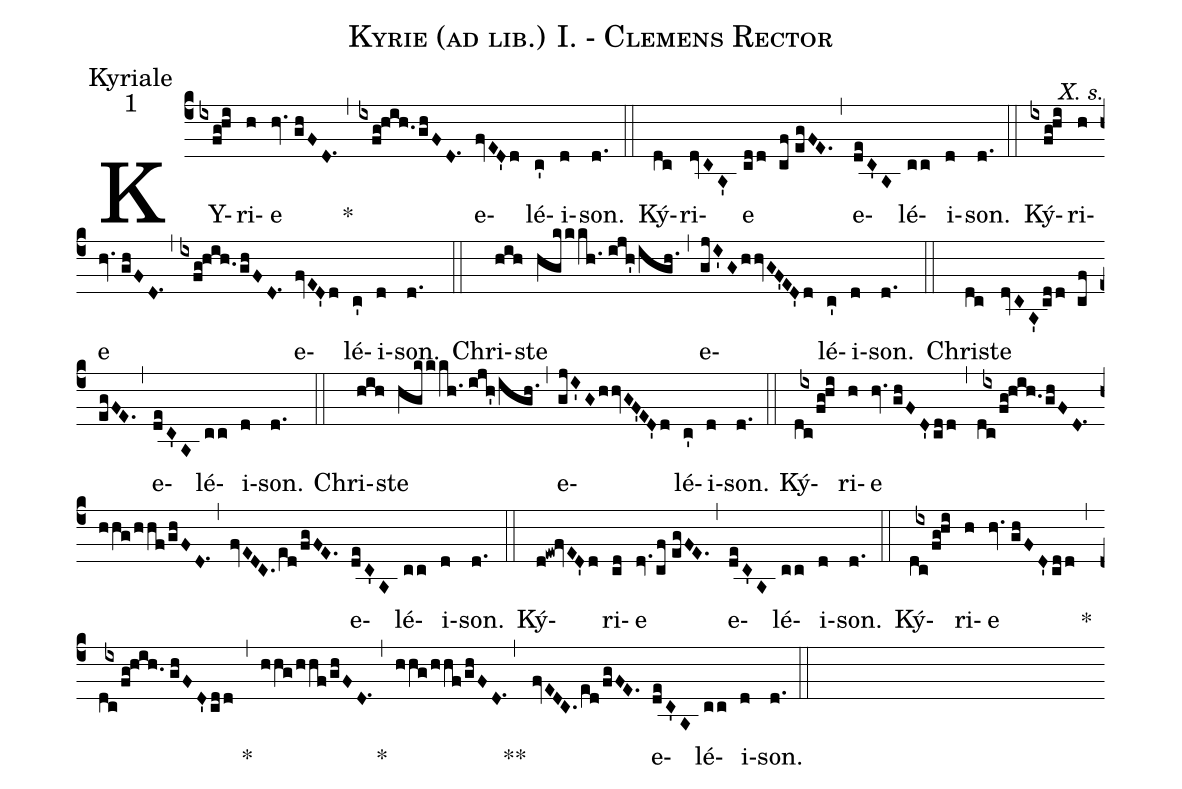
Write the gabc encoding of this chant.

name:Kyrie (ad lib.) I. - Clemens Rector;
office-part:Kyriale;
mode:1;
commentary:X. s.;
%%
(c4) KY(ixfg!hi)ri(h)e(hv.//ghFD.1) <clear>*(,) (ixfg!hih.ghFD.1) e(fvED'd)lé(c')i(d)son.(d.) (::)
Ký(dc)ri(dv[ll:1]/CA')e(cdd cf//egFE.) (,) e(de[ll:1]/C'A)lé(cc)i(d)son.(d.) (::)
Ký(ixfg!hi)ri(h)e(hv.//ghFD.1) (,) (ixfg!hih.ghFD.1) e(fvED'd)lé(c')i(d)son.(d.) (::)

Chri(hih)ste(hgkkkh.//ijh'/igh.) (,) e(gjI'GhhvGF'ED'd)lé(c')i(d)son.(d.) (::)
Chri(dc)ste(dv[ll:1]/CA'cdd cf//egFE.) (,) e(de[ll:1]/C'A)lé(cc)i(d)son.(d.) (::)
Chri(hih)ste(hgkkkh.//ijh'/igh.) (,) e(gjI'GhhvGF'ED'd)lé(c')i(d)son.(d.) (::)

Ký(dc/[1]{/[-4]ix}fg!hi)ri(h)e(hv.//ghFD'cdd) (,) (dc/[1]{/[-4]ix}fg!hih.ghFD.1//hhg/hhf/ghFD.1) (,) (fvEDC.e[ll:1]d/fgFE.) e(de[ll:1]/C'A)lé(cc)i(d)son.(d.) (::)
Ký(d!ew!fvED'd)ri(cd)e(dv.cf//egFE.) (,) e(de[ll:1]/C'A)lé(cc)i(d)son.(d.) (::)
Ký(dc/[1]{/[-4]ix}fg!hi)ri(h)e(hv.//ghFD'cdd) <clear>*(,) (dc/[1]{/[-4]ix}fg!hih.//ghFD'cdd) <clear>*(,) (hhg/hhf/ghFD.1) <clear>*(,) (hhg/hhf/ghFD.1) <clear>**(,) (fvEDC.e[ll:1]d/fgFE.) e(de[ll:1]/C'A)lé(cc)i(d)son.(d.) (::)
